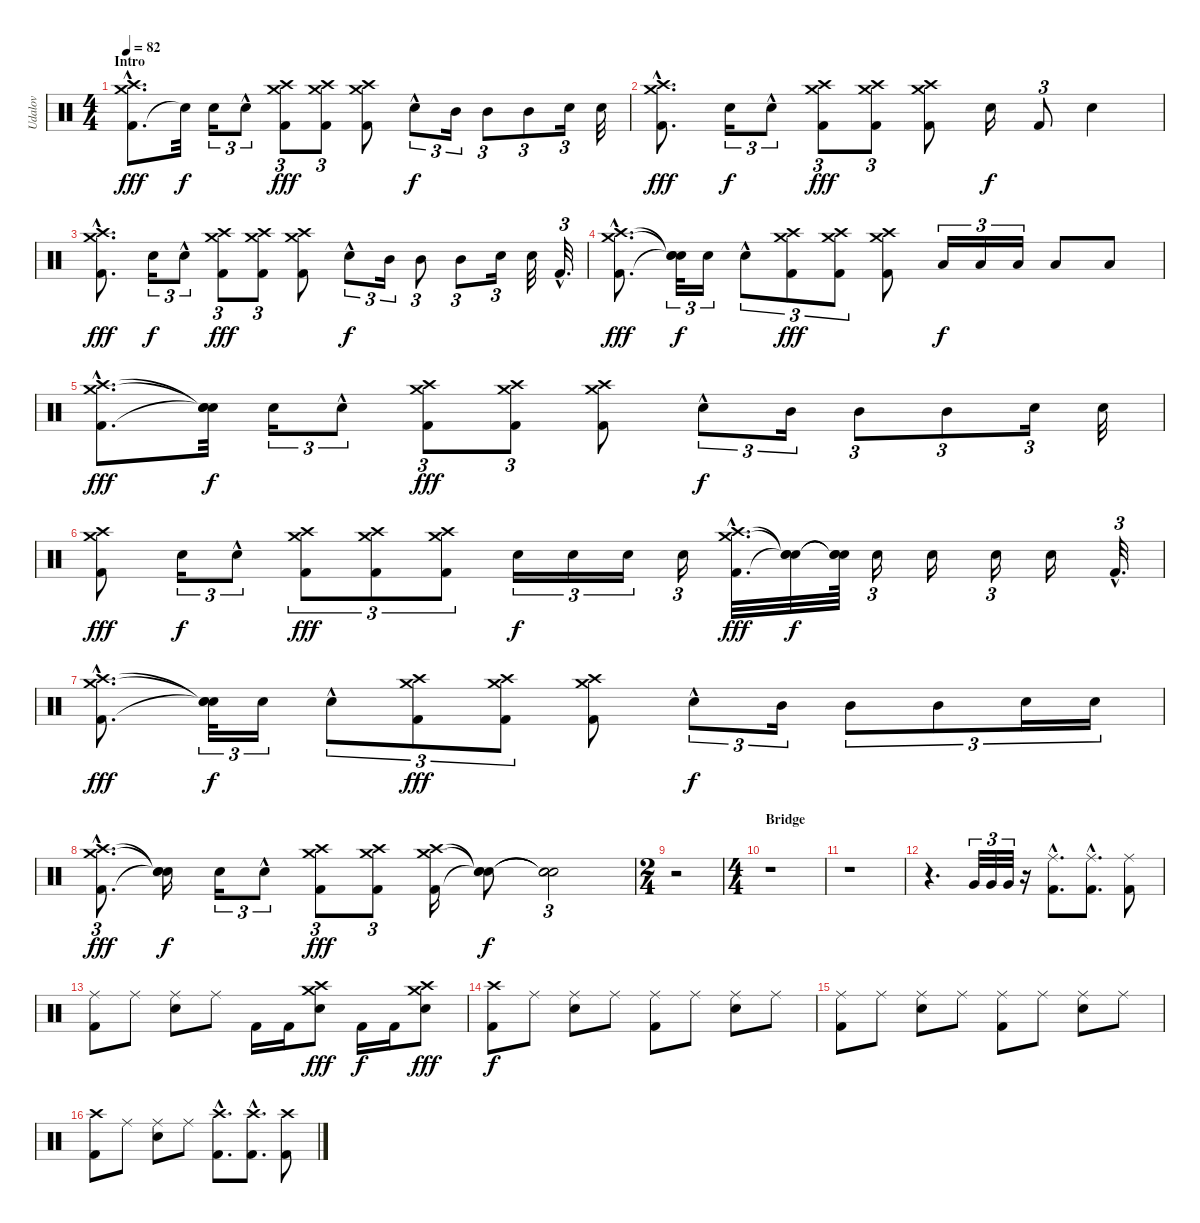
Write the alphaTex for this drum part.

\track ("Udalov" "Udalov") {instrument percussion}
\staff {score}
\articulation defaults
\ts (4 4)
\section ("" "Intro")
\tempo 82
\clef neutral
\ks c
("Kick (hit) 2"{hac} "Crash high (hit)"{hac} "Crash medium (hit)"{hac}).8{d dy fff} "Snare (hit)"{t}.32{dy f} "Snare (hit) 2".16{tu (3 2)} "Snare (hit) 2"{hac}.8{tu (3 2)} ("Kick (hit) 2" "Crash high (hit)" "Crash medium (hit)").8{tu (3 2) dy fff} ("Kick (hit) 2" "Crash high (hit)" "Crash medium (hit)").8{tu (3 2)} ("Kick (hit) 2" "Crash high (hit)" "Crash medium (hit)").8 "Snare (hit) 2"{hac}.8{tu (3 2) dy f} "Mid Tom (hit)".16{tu (3 2)} "Mid Tom (hit)".8{tu (3 2)} "Mid Tom (hit)".8{tu (3 2)} "Snare (hit) 2".16{tu (3 2)} "Snare (hit) 2".32 |
("Kick (hit) 2"{hac} "Crash high (hit)"{hac} "Crash medium (hit)"{hac}).8{d dy fff} "Snare (hit) 2".16{tu (3 2) dy f} "Snare (hit) 2"{hac}.8{tu (3 2)} ("Kick (hit) 2" "Crash high (hit)" "Crash medium (hit)").8{tu (3 2) dy fff} ("Kick (hit) 2" "Crash high (hit)" "Crash medium (hit)").8{tu (3 2)} ("Kick (hit) 2" "Crash high (hit)" "Crash medium (hit)").8 "Snare (hit) 2".16{dy f} "Kick (hit) 2".8{tu (3 2)} "Snare (hit) 2".4 |
("Kick (hit) 2"{hac} "Crash high (hit)"{hac} "Crash medium (hit)"{hac}).8{d dy fff} "Snare (hit) 2".16{tu (3 2) dy f} "Snare (hit) 2"{hac}.8{tu (3 2)} ("Kick (hit) 2" "Crash high (hit)" "Crash medium (hit)").8{tu (3 2) dy fff} ("Kick (hit) 2" "Crash high (hit)" "Crash medium (hit)").8{tu (3 2)} ("Kick (hit) 2" "Crash high (hit)" "Crash medium (hit)").8 "Snare (hit) 2"{hac}.8{tu (3 2) dy f} "Mid Tom (hit)".16{tu (3 2)} "Mid Tom (hit)".8{tu (3 2)} "Mid Tom (hit)".8{tu (3 2)} "Snare (hit) 2".16{tu (3 2)} "Snare (hit) 2".32 "Kick (hit) 2"{hac}.32{d tu (3 2)} |
("Kick (hit) 2"{hac} "Crash high (hit)"{hac} "Crash medium (hit)"{hac}).8{d dy fff} ("Snare (hit)"{t} "Snare (hit)"{t} "Snare (hit)"{t}).32{tu (3 2) dy f} "Snare (hit) 2".16{tu (3 2)} "Snare (hit) 2"{hac}.8{tu (3 2)} ("Kick (hit) 2" "Crash high (hit)" "Crash medium (hit)").8{tu (3 2) dy fff} ("Kick (hit) 2" "Crash high (hit)" "Crash medium (hit)").8{tu (3 2)} ("Kick (hit) 2" "Crash high (hit)" "Crash medium (hit)").8 "Low Tom (hit)".16{tu (3 2) dy f} "Low Tom (hit)".16{tu (3 2)} "Low Tom (hit)".16{tu (3 2)} "Low Tom (hit)".8 "Low Tom (hit)".8 |
("Kick (hit) 2"{hac} "Crash high (hit)"{hac} "Crash medium (hit)"{hac}).8{d dy fff} ("Snare (hit)"{t} "Snare (hit)"{t} "Snare (hit)"{t}).32{dy f} "Snare (hit) 2".16{tu (3 2)} "Snare (hit) 2"{hac}.8{tu (3 2)} ("Kick (hit) 2" "Crash high (hit)" "Crash medium (hit)").8{tu (3 2) dy fff} ("Kick (hit) 2" "Crash high (hit)" "Crash medium (hit)").8{tu (3 2)} ("Kick (hit) 2" "Crash high (hit)" "Crash medium (hit)").8 "Snare (hit) 2"{hac}.8{tu (3 2) dy f} "Mid Tom (hit)".16{tu (3 2)} "Mid Tom (hit)".8{tu (3 2)} "Mid Tom (hit)".8{tu (3 2)} "Snare (hit) 2".16{tu (3 2)} "Snare (hit) 2".32 |
("Kick (hit) 2" "Crash high (hit)" "Crash medium (hit)").8{dy fff} "Snare (hit) 2".16{tu (3 2) dy f} "Snare (hit) 2"{hac}.8{tu (3 2)} ("Kick (hit) 2" "Crash medium (hit)" "Crash high (hit)").8{tu (3 2) dy fff} ("Kick (hit) 2" "Crash high (hit)" "Crash medium (hit)").8{tu (3 2)} ("Kick (hit) 2" "Crash high (hit)" "Crash medium (hit)").8{tu (3 2)} "Snare (hit) 2".16{tu (3 2) dy f} "Snare (hit) 2".16{tu (3 2)} "Snare (hit) 2".16{tu (3 2)} "Snare (hit) 2".16{tu (3 2)} ("Kick (hit) 2" "Crash medium (hit)"{hac} "Crash high (hit)"{hac}).32{d dy fff} ("Snare (hit)"{t} "Snare (hit)"{t} "Snare (hit)"{t}).32{dy f} ("Snare (hit)"{t} "Snare (hit)"{t} "Snare (hit)"{t}).64 "Snare (hit) 2".16{tu (3 2)} "Snare (hit) 2".16 "Snare (hit) 2".16{tu (3 2)} "Snare (hit) 2".16 "Kick (hit) 2"{hac}.32{d tu (3 2)} |
("Crash high (hit)"{hac} "Crash medium (hit)"{hac} "Kick (hit) 2"{hac}).8{d dy fff} ("Snare (hit)"{t} "Snare (hit)"{t} "Snare (hit)"{t}).32{tu (3 2) dy f} "Snare (hit) 2".16{tu (3 2)} "Snare (hit) 2"{hac}.8{tu (3 2)} ("Kick (hit) 2" "Crash high (hit)" "Crash medium (hit)").8{tu (3 2) dy fff} ("Kick (hit) 2" "Crash high (hit)" "Crash medium (hit)").8{tu (3 2)} ("Kick (hit) 2" "Crash high (hit)" "Crash medium (hit)").8 "Snare (hit) 2"{hac}.8{tu (3 2) dy f} "Mid Tom (hit)".16{tu (3 2)} "Mid Tom (hit)".8{tu (3 2)} "Mid Tom (hit)".8{tu (3 2)} "Snare (hit) 2".16{tu (3 2)} "Snare (hit) 2".16{tu (3 2)} |
("Kick (hit) 2"{hac} "Crash high (hit)"{hac} "Crash medium (hit)"{hac}).8{d tu (3 2) dy fff} ("Snare (hit)"{t} "Snare (hit)"{t} "Snare (hit)"{t}).16{dy f} "Snare (hit) 2".16{tu (3 2)} "Snare (hit) 2"{hac}.8{tu (3 2)} ("Kick (hit) 2" "Crash high (hit)" "Crash medium (hit)").8{tu (3 2) dy fff} ("Kick (hit) 2" "Crash high (hit)" "Crash medium (hit)").8{tu (3 2)} ("Kick (hit) 2" "Crash medium (hit)" "Crash high (hit)").16 ("Snare (hit)"{t} "Snare (hit)"{t} "Snare (hit)"{t}).8{dy f} ("Snare (hit)"{t} "Snare (hit)"{t} "Snare (hit)"{t}).2{tu (3 2)} |
\ts (2 4)
r.2 |
\ts (4 4)
\section ("" "Bridge")
r.1 |
r.1 |
r.4{d} "Very Low Tom (hit)".32{tu (3 2)} "Very Low Tom (hit)".32{tu (3 2)} "Very Low Tom (hit)".32{tu (3 2)} r.16 ("Kick (hit) 2"{hac} "Ride (middle)"{hac}).8{d} ("Kick (hit) 2"{hac} "Ride (middle)"{hac}).8{d} ("Kick (hit) 2" "Ride (middle)").8 |
("Kick (hit) 2" "Ride (middle)").8 "Ride (middle)".8 ("Snare (hit) 2" "Ride (middle)").8 "Ride (middle)".8 "Kick (hit) 2".16 "Kick (hit) 2".16 ("Snare (hit) 2" "Crash high (hit)" "Crash medium (hit)").8{dy fff} "Kick (hit) 2".16{dy f} "Kick (hit) 2".16 ("Snare (hit) 2" "Crash high (hit)" "Crash medium (hit)").8{dy fff} |
("Kick (hit) 2" "Crash high (hit)").8{dy f} "Ride (middle)".8 ("Snare (hit) 2" "Ride (middle)").8 "Ride (middle)".8 ("Kick (hit) 2" "Ride (middle)").8 "Ride (middle)".8 ("Snare (hit) 2" "Ride (middle)").8 "Ride (middle)".8 |
("Kick (hit) 2" "Ride (middle)").8 "Ride (middle)".8 ("Snare (hit) 2" "Ride (middle)").8 "Ride (middle)".8 ("Kick (hit) 2" "Ride (middle)").8 "Ride (middle)".8 ("Snare (hit) 2" "Ride (middle)").8 "Ride (middle)".8 |
("Kick (hit) 2" "Crash high (hit)").8 "Ride (middle)".8 ("Snare (hit) 2" "Ride (middle)").8 "Ride (middle)".8 ("Kick (hit) 2"{hac} "Crash high (hit)"{hac}).8{d} ("Kick (hit) 2"{hac} "Crash high (hit)"{hac}).8{d} ("Kick (hit) 2" "Crash high (hit)").8
